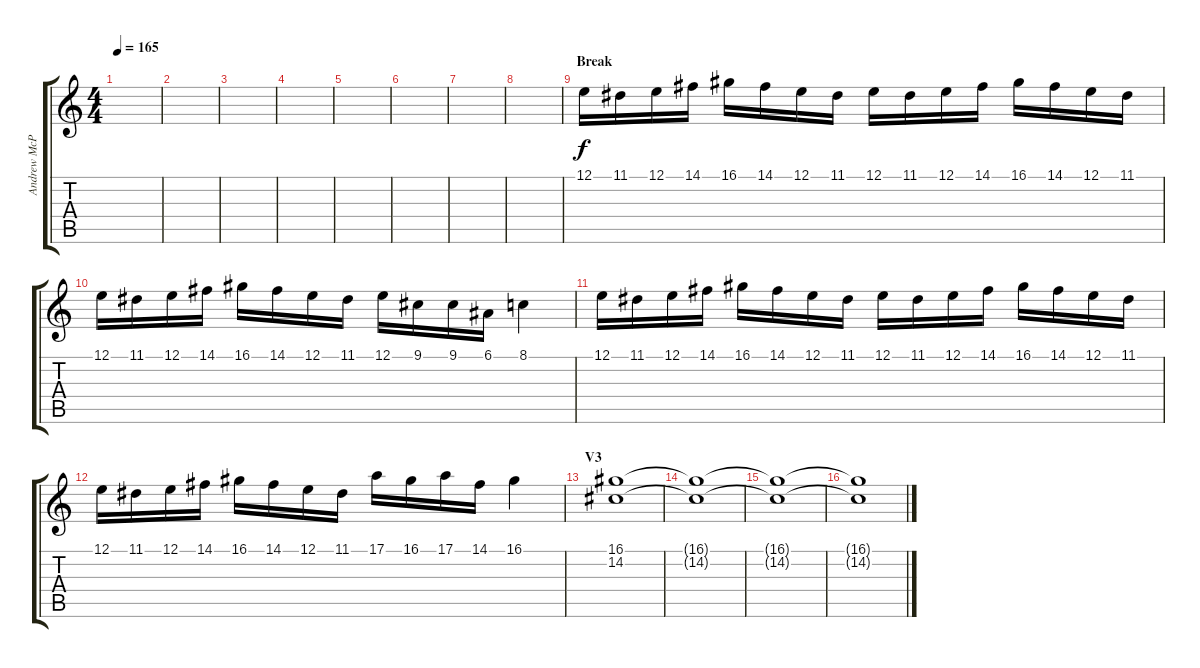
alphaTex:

\track ("Andrew McPauls (Keyb)" "Andrew McP") {instrument choiraahs}
\staff {score tabs}
\tuning (E4 B3 G3 D3 A2 E2) {hide}
\ts (4 4)
\tempo 165
\clef g2
\ks c
|
|
|
|
|
|
|
|
\section ("" "Break")
12.1.16{instrument lead3calliope} 11.1.16 12.1.16 14.1.16 16.1.16 14.1.16 12.1.16 11.1.16 12.1.16 11.1.16 12.1.16 14.1.16 16.1.16 14.1.16 12.1.16 11.1.16 |
12.1.16 11.1.16 12.1.16 14.1.16 16.1.16 14.1.16 12.1.16 11.1.16 12.1.16 9.1.16 9.1.16 6.1.16 8.1.4 |
12.1.16 11.1.16 12.1.16 14.1.16 16.1.16 14.1.16 12.1.16 11.1.16 12.1.16 11.1.16 12.1.16 14.1.16 16.1.16 14.1.16 12.1.16 11.1.16 |
12.1.16 11.1.16 12.1.16 14.1.16 16.1.16 14.1.16 12.1.16 11.1.16 17.1.16 16.1.16 17.1.16 14.1.16 16.1.4 |
\section ("" "V3")
(16.1 14.2).1{instrument choiraahs} |
(16.1{t} 14.2{t}).1 |
(16.1{t} 14.2{t}).1 |
(16.1{t} 14.2{t}).1
